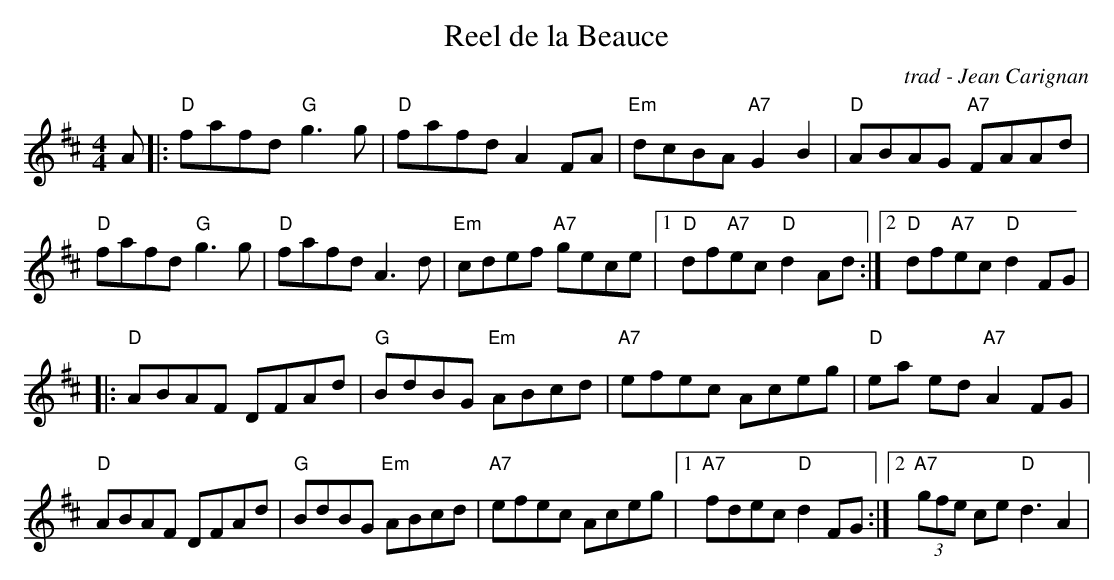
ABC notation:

X:1
T: Reel de la Beauce
M: 4/4
L: 1/8
O: trad - Jean Carignan
K: Dmaj
A|:"D"fafd "G"g3g|"D"fafd A2FA|"Em"dcBA "A7"G2B2|"D"ABAG "A7"FAAd|
"D"fafd "G"g3 g|"D"fafd A3 d|"Em"cdef "A7"gece|1"D"df"A7"ec "D"d2 Ad:|2"D"df"A7"ec "D"d2 FG|
|:"D"ABAF DFAd|"G"BdBG "Em"ABcd|"A7"efec Aceg|"D"ea ed "A7"A2FG|
"D"ABAF DFAd|"G"BdBG "Em"ABcd|"A7"efec Aceg|1"A7"fdec "D"d2 FG:|2"A7"(3gfe ce "D"d3 A2|
